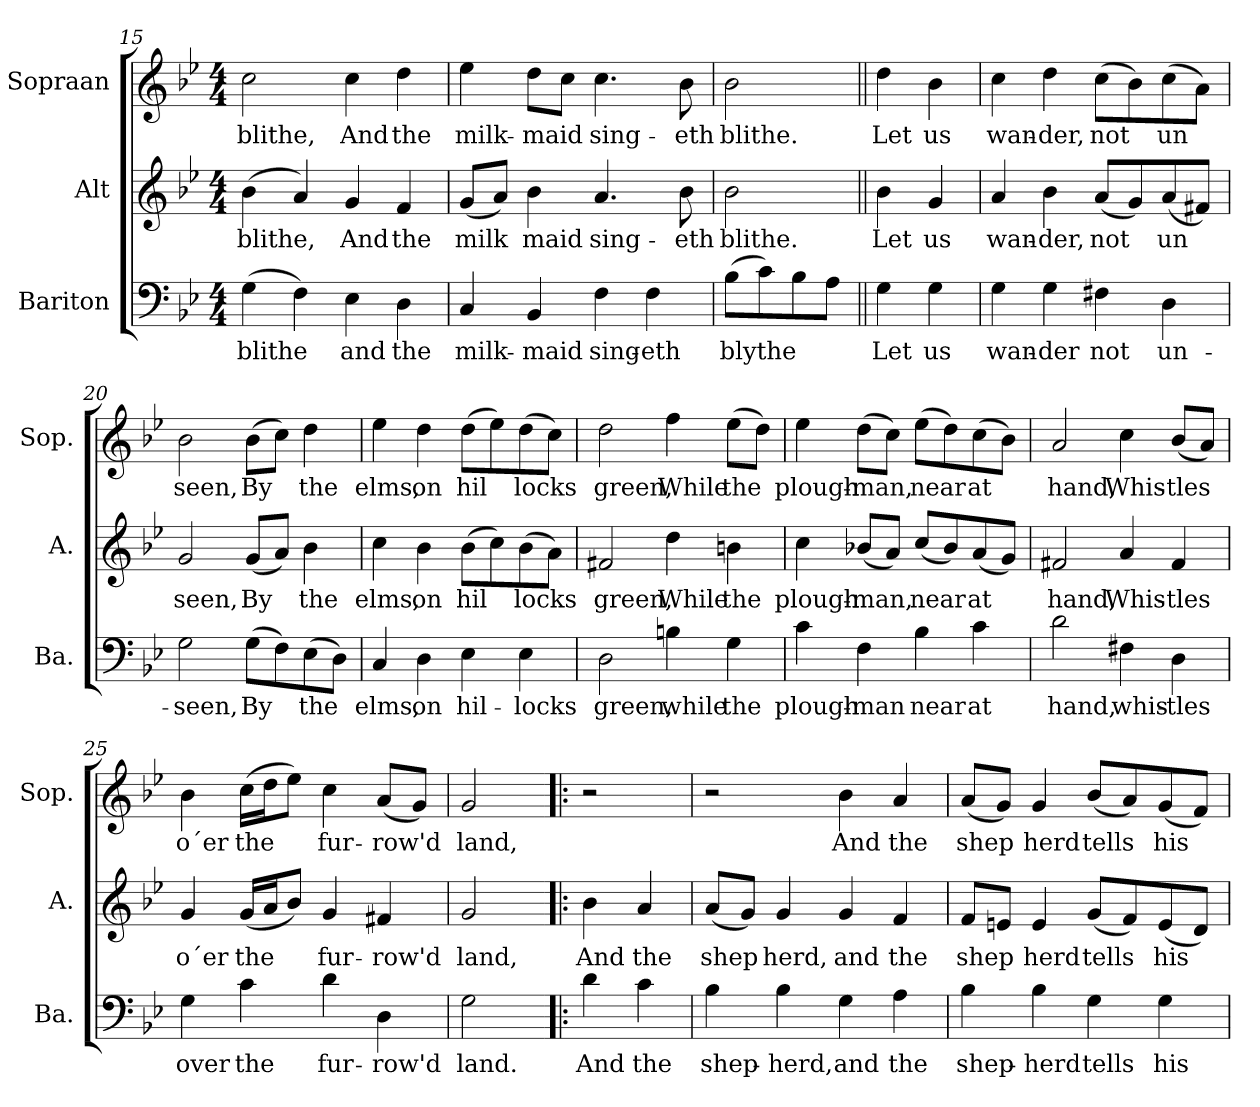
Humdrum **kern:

**kern	**text	**kern	**text	**kern	**text
*part3	*part3	*part2	*part2	*part1	*part1
*staff3	*staff3	*staff2	*staff2	*staff1	*staff1
*I"Bariton	*	*I"Alt	*	*I"Sopraan	*
*I'Ba.	*	*I'A.	*	*I'Sop.	*
!!LO:LB:g=z
*clefF4	*	*clefG2	*	*clefG2	*
*k[b-e-]	*	*k[b-e-]	*	*k[b-e-]	*
*M4/4	*	*M4/4	*	*M4/4	*
=15	=15	=15	=15	=15	=15
!	!LO:LY:b	!	!LO:LY:b	!	!LO:LY:b
(>4G\	-blithe	(>4b-\	blithe,	2cc\	blithe,
4F\)	.	4a/)	.	.	.
!	!LO:LY:b	!	!LO:LY:b	!	!LO:LY:b
4E-\	and	4g/	And	4cc\	And
!	!LO:LY:b	!	!LO:LY:b	!	!LO:LY:b
4D\	the	4f/	the	4dd\	the
=16	=16	=16	=16	=16	=16
!	!LO:LY:b	!	!LO:LY:b	!	!LO:LY:b
4C/	milk-	(<8g/L	milk	4ee-\	milk-
.	.	8a/J)	.	.	.
!	!LO:LY:b	!	!LO:LY:b	!	!LO:LY:b
4BB-/	-maid	4b-\	maid	8dd\L	-maid
.	.	.	.	8cc\J	.
!	!LO:LY:b	!	!LO:LY:b	!	!LO:LY:b
4F\	sing-	4.a/	sing-	4.cc\	sing-
!	!LO:LY:b	!	!	!	!
4F\	-eth	.	.	.	.
!	!	!	!LO:LY:b	!	!LO:LY:b
.	.	8b-\	-eth	8b-\	-eth
=17	=17	=17	=17	=17	=17
!	!LO:LY:b	!	!LO:LY:b	!	!LO:LY:b
(>8B-\L	-blythe	2b-\	blithe.	2b-\	blithe.
8c\)	.	.	.	.	.
8B-\	.	.	.	.	.
8A\J	.	.	.	.	.
!!LO:LB:g=z
=18||	=18||	=18||	=18||	=18||	=18||
!	!LO:LY:b	!	!LO:LY:b	!	!LO:LY:b
4G\	Let	4b-\	Let	4dd\	Let
!	!LO:LY:b	!	!LO:LY:b	!	!LO:LY:b
4G\	us	4g/	us	4b-\	us
=19	=19	=19	=19	=19	=19
!	!LO:LY:b	!	!LO:LY:b	!	!LO:LY:b
4G\	wan-	4a/	wan-	4cc\	wan-
!	!LO:LY:b	!	!LO:LY:b	!	!LO:LY:b
4G\	-der	4b-\	-der,	4dd\	-der,
!	!LO:LY:b	!	!LO:LY:b	!	!LO:LY:b
4F#X\	not	(<8a/L	not	(>8cc\L	not
.	.	8g/)	.	8b-\)	.
!	!LO:LY:b	!	!LO:LY:b	!	!LO:LY:b
4D\	un-	(<8a/	un	(>8cc\	un
.	.	8f#X/J)	.	8a\J)	.
=20	=20	=20	=20	=20	=20
!	!LO:LY:b	!	!LO:LY:b	!	!LO:LY:b
2G\	-seen,	2g/	seen,	2b-\	seen,
!	!LO:LY:b	!	!LO:LY:b	!	!LO:LY:b
(>8G\L	By	(<8g/L	By	(>8b-\L	By
8F\)	.	8a/J)	.	8cc\J)	.
!	!LO:LY:b	!	!LO:LY:b	!	!LO:LY:b
(>8E-\	-the	4b-\	the	4dd\	the
8D\J)	.	.	.	.	.
=21	=21	=21	=21	=21	=21
!	!LO:LY:b	!	!LO:LY:b	!	!LO:LY:b
4C/	elms,	4cc\	elms,	4ee-\	elms,
!	!LO:LY:b	!	!LO:LY:b	!	!LO:LY:b
4D\	on	4b-\	on	4dd\	on
!	!LO:LY:b	!	!LO:LY:b	!	!LO:LY:b
4E-\	hil-	(>8b-\L	hil	(>8dd\L	hil
.	.	8cc\)	.	8ee-\)	.
!	!LO:LY:b	!	!LO:LY:b	!	!LO:LY:b
4E-\	-locks	(>8b-\	locks	(>8dd\	locks
.	.	8a\J)	.	8cc\J)	.
=22	=22	=22	=22	=22	=22
!	!LO:LY:b	!	!LO:LY:b	!	!LO:LY:b
2D\	green,	2f#X/	green,	2dd\	green,
!	!LO:LY:b	!	!LO:LY:b	!	!LO:LY:b
4Bn\	while	4dd\	While	4ff\	While
!	!LO:LY:b	!	!LO:LY:b	!	!LO:LY:b
4G\	the	4bn\	the	(>8ee-\L	the
.	.	.	.	8dd\J)	.
!!LO:PB:g=z
=23	=23	=23	=23	=23	=23
!	!LO:LY:b	!	!LO:LY:b	!	!LO:LY:b
4c\	plough-	4cc\	plough-	4ee-\	plough-
!	!LO:LY:b	!	!LO:LY:b	!	!LO:LY:b
4F\	-man	(<8b-X/L	-man,	(>8dd\L	-man,
.	.	8a/J)	.	8cc\J)	.
!	!LO:LY:b	!	!LO:LY:b	!	!LO:LY:b
4B-\	near	(<8cc/L	near	(>8ee-\L	near
.	.	8b-/)	.	8dd\)	.
!	!LO:LY:b	!	!LO:LY:b	!	!LO:LY:b
4c\	at	(<8a/	at	(>8cc\	at
.	.	8g/J)	.	8b-\J)	.
=24	=24	=24	=24	=24	=24
!	!LO:LY:b	!	!LO:LY:b	!	!LO:LY:b
2d\	hand,	2f#X/	hand,	2a/	hand,
!	!LO:LY:b	!	!LO:LY:b	!	!LO:LY:b
4F#X\	whis-	4a/	Whis-	4cc\	Whis-
!	!LO:LY:b	!	!LO:LY:b	!	!LO:LY:b
4D\	-tles	4f#/	-tles	(<8b-/L	-tles
.	.	.	.	8a/J)	.
=25	=25	=25	=25	=25	=25
!	!LO:LY:b	!	!LO:LY:b	!	!LO:LY:b
4G\	over	4g/	o´er	4b-\	o´er
!	!LO:LY:b	!	!LO:LY:b	!	!LO:LY:b
4c\	the	(<16g/LL	the	(>16cc\LL	the
.	.	16a/J	.	16dd\J	.
.	.	8b-/J)	.	8ee-\J)	.
!	!LO:LY:b	!	!LO:LY:b	!	!LO:LY:b
4d\	fur-	4g/	fur-	4cc\	fur-
!	!LO:LY:b	!	!LO:LY:b	!	!LO:LY:b
4D\	-row'd	4f#X/	-row'd	(<8a/L	-row'd
.	.	.	.	8g/J)	.
=26	=26	=26	=26	=26	=26
!	!LO:LY:b	!	!LO:LY:b	!	!LO:LY:b
2G\	land.	2g/	land,	2g/	land,
!!LO:LB:g=z
=27!|:	=27!|:	=27!|:	=27!|:	=27!|:	=27!|:
!	!LO:LY:b	!	!LO:LY:b	!	!
4d\	And	4b-\	And	2r	.
!	!LO:LY:b	!	!LO:LY:b	!	!
4c\	the	4a/	the	.	.
=28	=28	=28	=28	=28	=28
!	!LO:LY:b	!	!LO:LY:b	!	!
4B-\	shep-	(<8a/L	shep	2r	.
.	.	8g/J)	.	.	.
!	!LO:LY:b	!	!LO:LY:b	!	!
4B-\	-herd,	4g/	herd,	.	.
!	!LO:LY:b	!	!LO:LY:b	!	!LO:LY:b
4G\	and	4g/	and	4b-\	And
!	!LO:LY:b	!	!LO:LY:b	!	!LO:LY:b
4A\	the	4f/	the	4a/	the
=29	=29	=29	=29	=29	=29
!	!LO:LY:b	!	!LO:LY:b	!	!LO:LY:b
4B-\	shep-	8f/L	shep	(<8a/L	shep
.	.	8en/J	.	8g/J)	.
!	!LO:LY:b	!	!LO:LY:b	!	!LO:LY:b
4B-\	-herd	4e/	herd	4g/	herd
!	!LO:LY:b	!	!LO:LY:b	!	!LO:LY:b
4G\	tells	(<8g/L	tells	(<8b-/L	tells
.	.	8f/)	.	8a/)	.
!	!LO:LY:b	!	!LO:LY:b	!	!LO:LY:b
4G\	his	(<8e/	his	(<8g/	his
.	.	8d/J)	.	8f/J)	.
=	=	=	=	=	=
*-	*-	*-	*-	*-	*-
